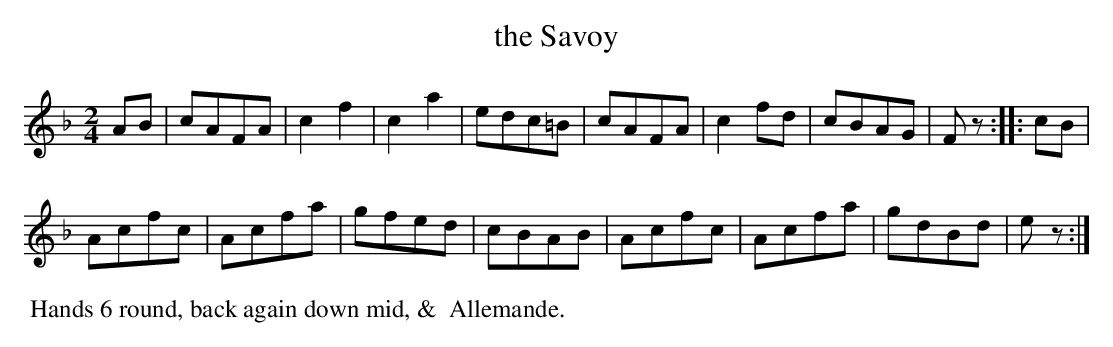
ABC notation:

X:1
T: the Savoy
M: 2/4
L: 1/8
K: F
AB |\
cAFA | c2f2 | c2a2 | edc=B |\
cAFA | c2fd | cBAG | Fz :||: cB |
Acfc | Acfa | gfed | cBAB |\
Acfc | Acfa | gdBd | ez :|
